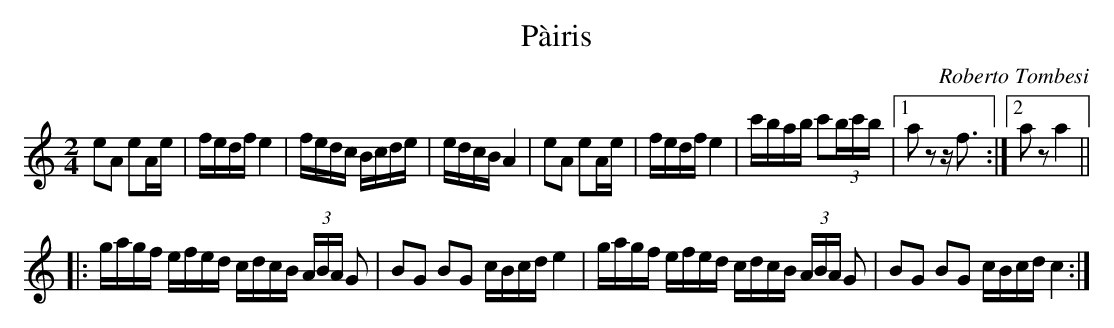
X:1
T:Pàiris
C:Roberto Tombesi
M:2/4
L:1/16
K:C
e2A2 e2Ae |fedf e4|fedc Bcde |edcB A4|\
e2A2 e2Ae |fedf e4|c'bab c'2(3bc'b |1 a2z2 zf3:|2 a2z2 a4||
|:gagf efed cdcB (3ABA G2|B2G2 B2G2 cBcd e4|\
gagf efed cdcB (3ABA G2|B2G2 B2G2 cBcd c4:|
